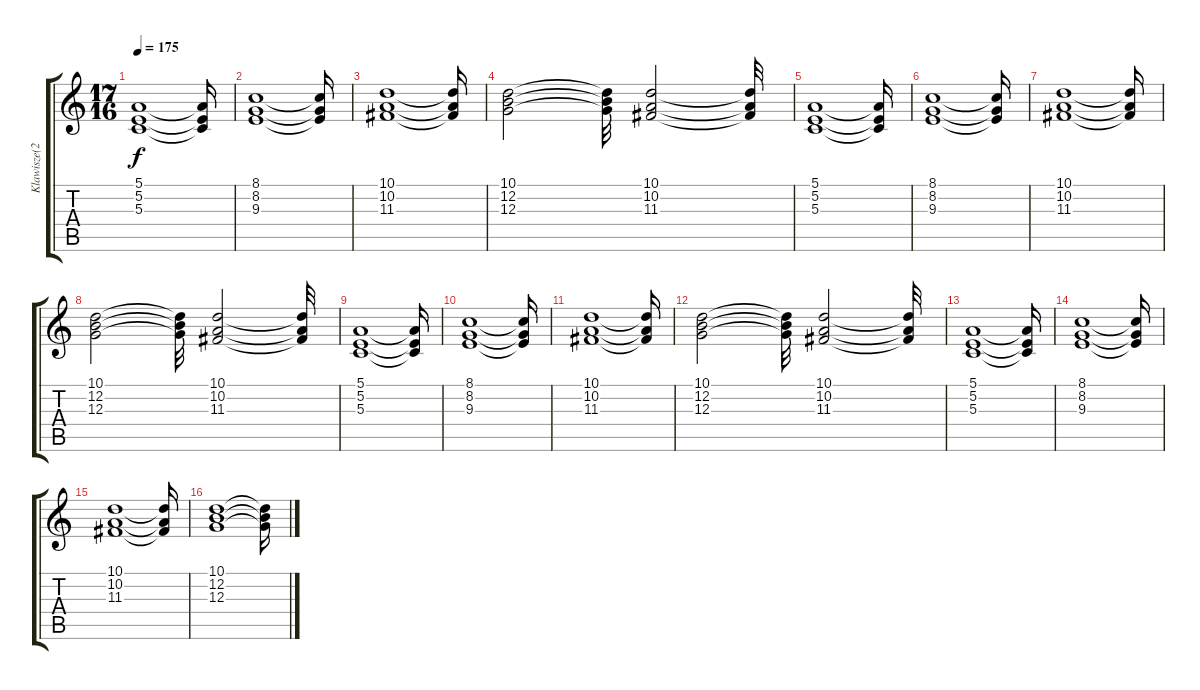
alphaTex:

\track ("Klawisze(2)" "Klawisze(2") {instrument rockorgan}
\staff {score tabs}
\tuning (E4 B3 G3 D3 A2 E2) {hide}
\ts (17 16)
\tempo 175
\clef g2
\ks c
(5.1 5.2 5.3).1{dy f} (5.1{t} 5.2{t} 5.3{t}).16 |
(8.1 8.2 9.3).1 (8.1{t} 8.2{t} 9.3{t}).16 |
(10.1 10.2 11.3).1 (10.1{t} 10.2{t} 11.3{t}).16 |
(10.1 12.2 12.3).2 (10.1{t} 12.2{t} 12.3{t}).32 (10.1 10.2 11.3).2 (10.1{t} 10.2{t} 11.3{t}).32 |
(5.1 5.2 5.3).1 (5.1{t} 5.2{t} 5.3{t}).16 |
(8.1 8.2 9.3).1 (8.1{t} 8.2{t} 9.3{t}).16 |
(10.1 10.2 11.3).1 (10.1{t} 10.2{t} 11.3{t}).16 |
(10.1 12.2 12.3).2 (10.1{t} 12.2{t} 12.3{t}).32 (10.1 10.2 11.3).2 (10.1{t} 10.2{t} 11.3{t}).32 |
(5.1 5.2 5.3).1 (5.1{t} 5.2{t} 5.3{t}).16 |
(8.1 8.2 9.3).1 (8.1{t} 8.2{t} 9.3{t}).16 |
(10.1 10.2 11.3).1 (10.1{t} 10.2{t} 11.3{t}).16 |
(10.1 12.2 12.3).2 (10.1{t} 12.2{t} 12.3{t}).32 (10.1 10.2 11.3).2 (10.1{t} 10.2{t} 11.3{t}).32 |
(5.1 5.2 5.3).1 (5.1{t} 5.2{t} 5.3{t}).16 |
(8.1 8.2 9.3).1 (8.1{t} 8.2{t} 9.3{t}).16 |
(10.1 10.2 11.3).1 (10.1{t} 10.2{t} 11.3{t}).16 |
(10.1 12.2 12.3).1 (10.1{t} 12.2{t} 12.3{t}).16
